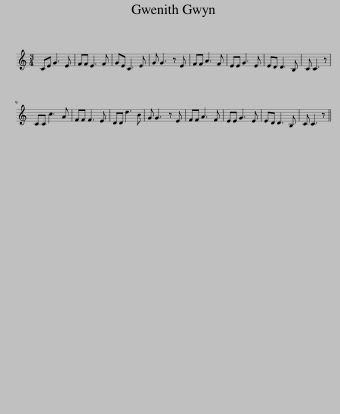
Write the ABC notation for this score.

X:1
L:1/8
M:3/4
I:linebreak $
K:C
V:1 treble
V:1
 CE G3 E | FF E3 F | GE C3 E | G G3 z E | FF A3 F | %5
 EE G3 E | ED D3 B, | C C3 z |$ CC c3 A | FF F3 E | %10
 DD d3 B | G G3 z E | FF A3 F | EE G3 E | ED D3 B, | %15
 C C3 z || %16
